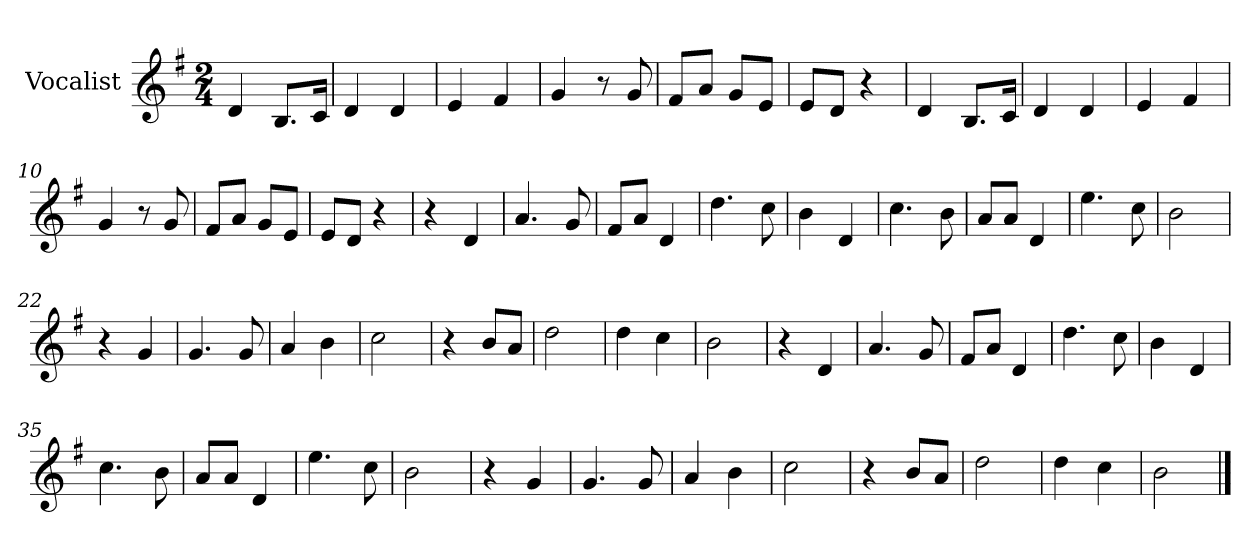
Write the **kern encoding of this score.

**kern
*part1
*staff1
*I"Vocalist
*k[f#]
*G:
*M2/4
=1
4d
8.BL
16cJk
=2
4d
4d
=3
4e
4f#
=4
4g
8r
8g
=5
8f#L
8aJ
8gL
8eJ
=6
8eL
8dJ
4r
=7
4d
8.BL
16cJk
=8
4d
4d
=9
4e
4f#
=10
4g
8r
8g
=11
8f#L
8aJ
8gL
8eJ
=12
8eL
8dJ
4r
=13
4r
4d
=14
4.a
8g
=15
8f#L
8aJ
4d
=16
4.dd
8cc
=17
4b
4d
=18
4.cc
8b
=19
8aL
8aJ
4d
=20
4.ee
8cc
=21
2b
=22
4r
4g
=23
4.g
8g
=24
4a
4b
=25
2cc
=26
4r
8bL
8aJ
=27
2dd
=28
4dd
4cc
=29
2b
=30
4r
4d
=31
4.a
8g
=32
8f#L
8aJ
4d
=33
4.dd
8cc
=34
4b
4d
=35
4.cc
8b
=36
8aL
8aJ
4d
=37
4.ee
8cc
=38
2b
=39
4r
4g
=40
4.g
8g
=41
4a
4b
=42
2cc
=43
4r
8bL
8aJ
=44
2dd
=45
4dd
4cc
=46
2b
==
*-
